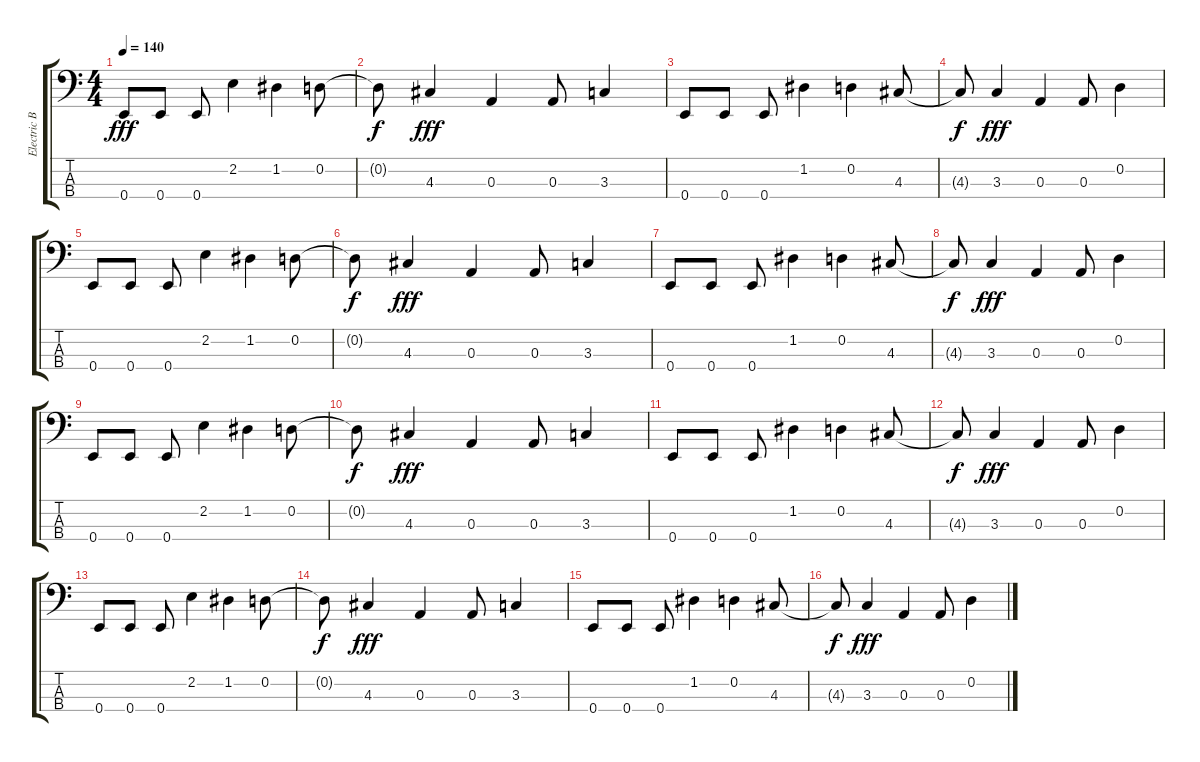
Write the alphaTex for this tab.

\track ("Electric Bass (pick)" "Electric B") {instrument electricbasspick}
\staff {score tabs}
\tuning (G2 D2 A1 E1) {hide}
\ts (4 4)
\tempo 140
\clef f4
\ks c
0.4.8{dy fff} 0.4.8 0.4.8 2.2.4 1.2.4 0.2.8 |
0.2{t}.8{dy f} 4.3.4{dy fff} 0.3.4 0.3.8 3.3.4 |
0.4.8 0.4.8 0.4.8 1.2.4 0.2.4 4.3.8 |
4.3{t}.8{dy f} 3.3.4{dy fff} 0.3.4 0.3.8 0.2.4 |
0.4.8 0.4.8 0.4.8 2.2.4 1.2.4 0.2.8 |
0.2{t}.8{dy f} 4.3.4{dy fff} 0.3.4 0.3.8 3.3.4 |
0.4.8 0.4.8 0.4.8 1.2.4 0.2.4 4.3.8 |
4.3{t}.8{dy f} 3.3.4{dy fff} 0.3.4 0.3.8 0.2.4 |
0.4.8 0.4.8 0.4.8 2.2.4 1.2.4 0.2.8 |
0.2{t}.8{dy f} 4.3.4{dy fff} 0.3.4 0.3.8 3.3.4 |
0.4.8 0.4.8 0.4.8 1.2.4 0.2.4 4.3.8 |
4.3{t}.8{dy f} 3.3.4{dy fff} 0.3.4 0.3.8 0.2.4 |
0.4.8 0.4.8 0.4.8 2.2.4 1.2.4 0.2.8 |
0.2{t}.8{dy f} 4.3.4{dy fff} 0.3.4 0.3.8 3.3.4 |
0.4.8 0.4.8 0.4.8 1.2.4 0.2.4 4.3.8 |
4.3{t}.8{dy f} 3.3.4{dy fff} 0.3.4 0.3.8 0.2.4
